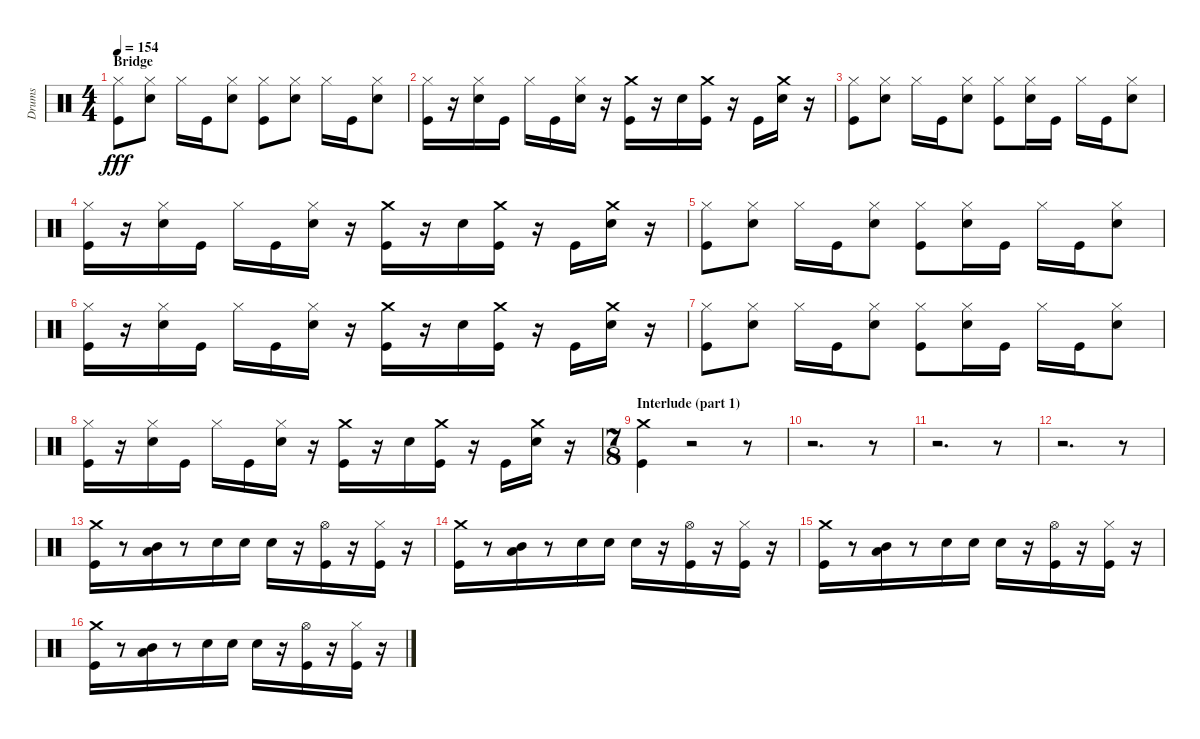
\track ("Drums" "Drums") {instrument percussion}
\staff {score}
\articulation defaults
\ts (4 4)
\section ("" "Bridge")
\tempo 154
\clef neutral
\ks c
("Hi-Hat (closed)" "Kick (hit)").8{dy fff} ("Snare (hit) 2" "Hi-Hat (closed)").8 "Hi-Hat (closed)".16 "Kick (hit)".16 ("Snare (hit) 2" "Hi-Hat (closed)").8 ("Kick (hit)" "Hi-Hat (closed)").8 ("Snare (hit) 2" "Hi-Hat (closed)").8 "Hi-Hat (closed)".16 "Kick (hit)".16 ("Snare (hit) 2" "Hi-Hat (closed)").8 |
("Hi-Hat (closed)" "Kick (hit)").16 r.16 ("Hi-Hat (closed)" "Snare (hit) 2").16 "Kick (hit)".16 "Hi-Hat (closed)".16 "Kick (hit)".16 ("Hi-Hat (closed)" "Snare (hit) 2").16 r.16 ("Crash medium (hit)" "Kick (hit)").16 r.16 "Snare (hit) 2".16 ("Crash medium (hit)" "Kick (hit)").16 r.16 "Kick (hit)".16 ("Crash medium (hit)" "Snare (hit) 2").16 r.16 |
("Hi-Hat (closed)" "Kick (hit)").8 ("Snare (hit) 2" "Hi-Hat (closed)").8 "Hi-Hat (closed)".16 "Kick (hit)".16 ("Snare (hit) 2" "Hi-Hat (closed)").8 ("Kick (hit)" "Hi-Hat (closed)").8 ("Snare (hit) 2" "Hi-Hat (closed)").16 "Kick (hit)".16 "Hi-Hat (closed)".16 "Kick (hit)".16 ("Snare (hit) 2" "Hi-Hat (closed)").8 |
("Hi-Hat (closed)" "Kick (hit)").16 r.16 ("Hi-Hat (closed)" "Snare (hit) 2").16 "Kick (hit)".16 "Hi-Hat (closed)".16 "Kick (hit)".16 ("Hi-Hat (closed)" "Snare (hit) 2").16 r.16 ("Crash medium (hit)" "Kick (hit)").16 r.16 "Snare (hit) 2".16 ("Crash medium (hit)" "Kick (hit)").16 r.16 "Kick (hit)".16 ("Crash medium (hit)" "Snare (hit) 2").16 r.16 |
("Hi-Hat (closed)" "Kick (hit)").8 ("Snare (hit) 2" "Hi-Hat (closed)").8 "Hi-Hat (closed)".16 "Kick (hit)".16 ("Snare (hit) 2" "Hi-Hat (closed)").8 ("Kick (hit)" "Hi-Hat (closed)").8 ("Snare (hit) 2" "Hi-Hat (closed)").16 "Kick (hit)".16 "Hi-Hat (closed)".16 "Kick (hit)".16 ("Snare (hit) 2" "Hi-Hat (closed)").8 |
("Hi-Hat (closed)" "Kick (hit)").16 r.16 ("Hi-Hat (closed)" "Snare (hit) 2").16 "Kick (hit)".16 "Hi-Hat (closed)".16 "Kick (hit)".16 ("Hi-Hat (closed)" "Snare (hit) 2").16 r.16 ("Crash medium (hit)" "Kick (hit)").16 r.16 "Snare (hit) 2".16 ("Crash medium (hit)" "Kick (hit)").16 r.16 "Kick (hit)".16 ("Crash medium (hit)" "Snare (hit) 2").16 r.16 |
("Hi-Hat (closed)" "Kick (hit)").8 ("Snare (hit) 2" "Hi-Hat (closed)").8 "Hi-Hat (closed)".16 "Kick (hit)".16 ("Snare (hit) 2" "Hi-Hat (closed)").8 ("Kick (hit)" "Hi-Hat (closed)").8 ("Snare (hit) 2" "Hi-Hat (closed)").16 "Kick (hit)".16 "Hi-Hat (closed)".16 "Kick (hit)".16 ("Snare (hit) 2" "Hi-Hat (closed)").8 |
("Hi-Hat (closed)" "Kick (hit)").16 r.16 ("Hi-Hat (closed)" "Snare (hit) 2").16 "Kick (hit)".16 "Hi-Hat (closed)".16 "Kick (hit)".16 ("Hi-Hat (closed)" "Snare (hit) 2").16 r.16 ("Crash medium (hit)" "Kick (hit)").16 r.16 "Snare (hit) 2".16 ("Crash medium (hit)" "Kick (hit)").16 r.16 "Kick (hit)".16 ("Crash medium (hit)" "Snare (hit) 2").16 r.16 |
\ts (7 8)
\section ("" "Interlude (part 1)")
("Crash medium (hit)" "Kick (hit)").4 r.2 r.8 |
r.2{d} r.8 |
r.2{d} r.8 |
r.2{d} r.8 |
("Crash medium (hit)" "Kick (hit)").16 r.8 ("Low Tom (hit)" "Mid Tom (hit)").16 r.8 "Snare (hit) 2".16 "Snare (hit) 2".16 "Snare (hit) 2".16 r.16 ("Hi-Hat (open)" "Kick (hit)").16 r.16 ("Hi-Hat (closed)" "Kick (hit)").16 r.16 |
("Crash medium (hit)" "Kick (hit)").16 r.8 ("Low Tom (hit)" "Mid Tom (hit)").16 r.8 "Snare (hit) 2".16 "Snare (hit) 2".16 "Snare (hit) 2".16 r.16 ("Hi-Hat (open)" "Kick (hit)").16 r.16 ("Hi-Hat (closed)" "Kick (hit)").16 r.16 |
("Crash medium (hit)" "Kick (hit)").16 r.8 ("Low Tom (hit)" "Mid Tom (hit)").16 r.8 "Snare (hit) 2".16 "Snare (hit) 2".16 "Snare (hit) 2".16 r.16 ("Hi-Hat (open)" "Kick (hit)").16 r.16 ("Hi-Hat (closed)" "Kick (hit)").16 r.16 |
("Crash medium (hit)" "Kick (hit)").16 r.8 ("Low Tom (hit)" "Mid Tom (hit)").16 r.8 "Snare (hit) 2".16 "Snare (hit) 2".16 "Snare (hit) 2".16 r.16 ("Hi-Hat (open)" "Kick (hit)").16 r.16 ("Hi-Hat (closed)" "Kick (hit)").16 r.16
